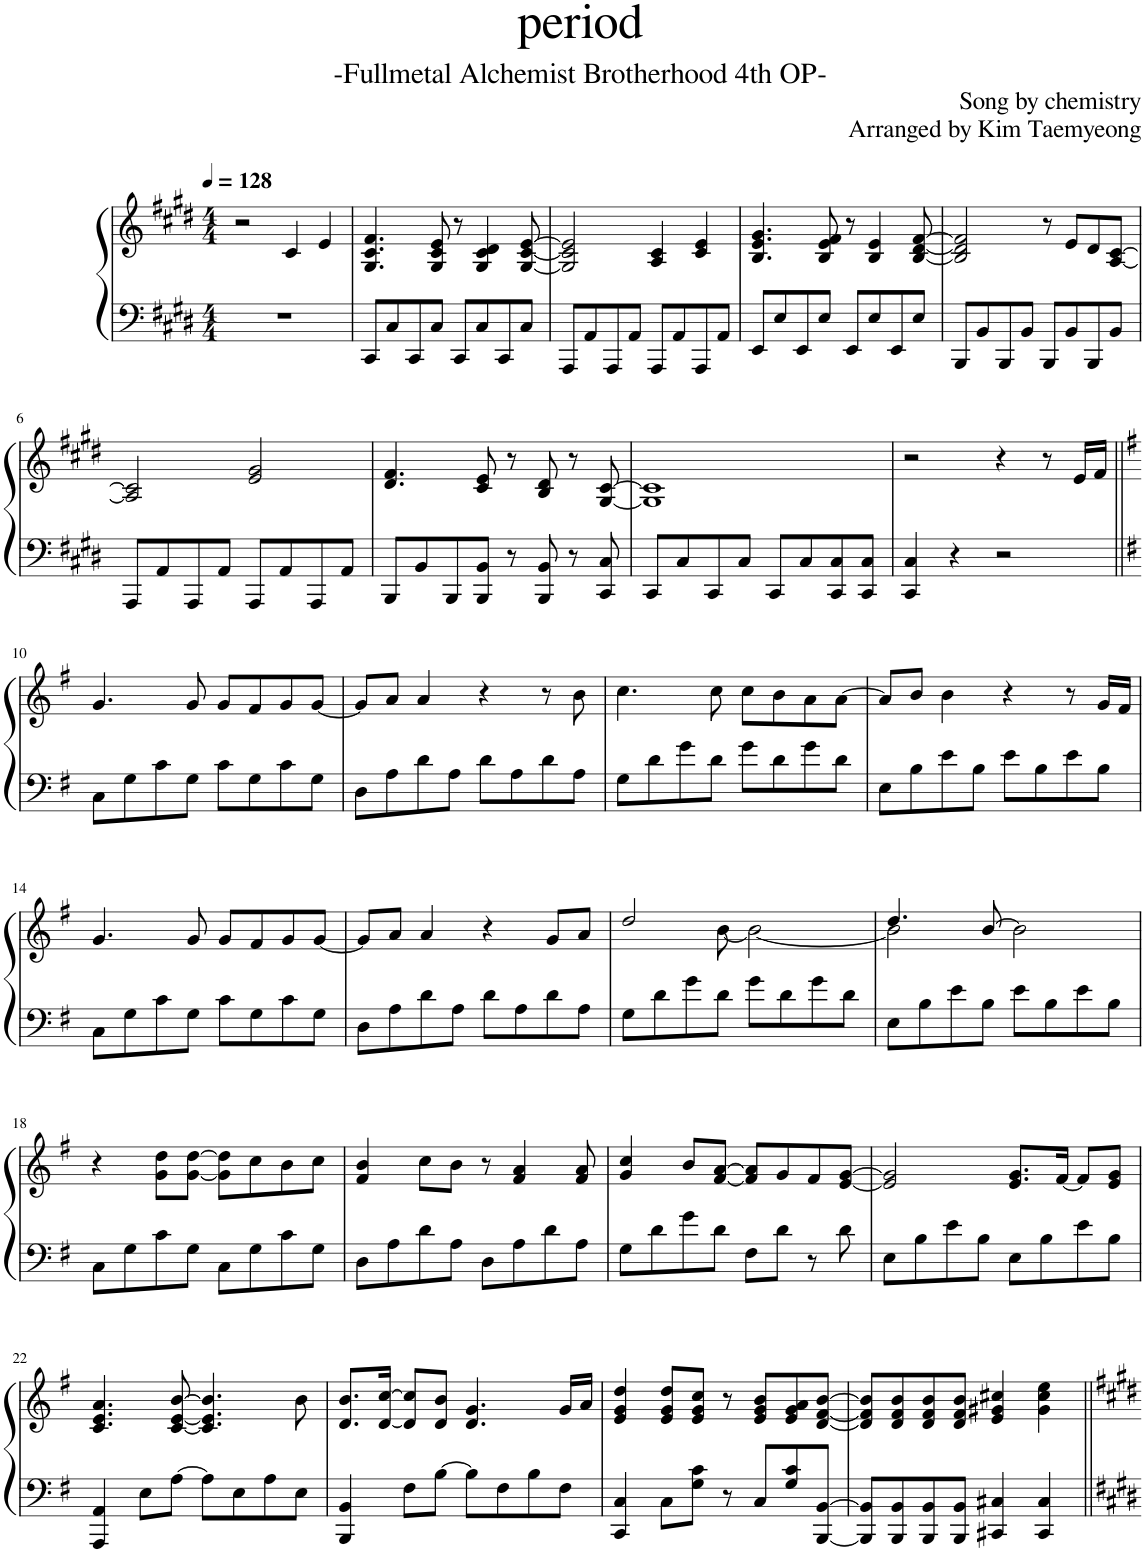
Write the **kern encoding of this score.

**kern	**kern
*part1	*part1
*staff2	*staff1
*I"피아노 , RH	*
*clefF4	*clefG2
*k[f#c#g#d#]	*k[f#c#g#d#]
*M4/4	*M4/4
*MM128	*MM128
=1	=1
1r	2r
.	4c#/
.	4e/
=2	=2
8CC#/L	4.G#/ 4.c#/ 4.f#/
8C#/	.
8CC#/	.
8C#/J	8G#/ 8c#/ 8e/
8CC#/L	8r
8C#/	4G#/ 4c#/ 4d#/
8CC#/	.
8C#/J	[8G#/ [8c#/ [8e/
=3	=3
8AAA/L	2G#/] 2c#/] 2e/]
8AA/	.
8AAA/	.
8AA/J	.
8AAA/L	4A/ 4c#/
8AA/	.
8AAA/	4c#/ 4e/
8AA/J	.
=4	=4
8EE/L	4.B/ 4.e/ 4.g#/
8E/	.
8EE/	.
8E/J	8B/ 8e/ 8f#/
8EE/L	8r
8E/	4B/ 4e/
8EE/	.
8E/J	[8B/ [8d#/ [8f#/
=5	=5
8BBB/L	2B/] 2d#/] 2f#/]
8BB/	.
8BBB/	.
8BB/J	.
8BBB/L	8r
8BB/	8e/L
8BBB/	8d#/
8BB/J	[8A/ [8c#/J
!!LO:LB:g=z
=6	=6
8AAA/L	2A/] 2c#/]
8AA/	.
8AAA/	.
8AA/J	.
8AAA/L	2e/ 2g#/
8AA/	.
8AAA/	.
8AA/J	.
=7	=7
8BBB/L	4.d#/ 4.f#/
8BB/	.
8BBB/	.
8BBB/ 8BB/J	8c#/ 8e/
8r	8r
8BBB/ 8BB/	8B/ 8d#/
8r	8r
8CC#/ 8C#/	[8G#/ [8c#/
=8	=8
8CC#/L	1G#] 1c#]
8C#/	.
8CC#/	.
8C#/J	.
8CC#/L	.
8C#/	.
8CC#/ 8C#/	.
8CC#/ 8C#/J	.
=9	=9
4CC#/ 4C#/	2r
4r	.
2r	4r
.	8r
.	16e/LL
.	16f#/JJ
!!LO:LB:g=z
=10||	=10||
*k[f#]	*k[f#]
8C\L	4.g/
8G\	.
8c\	.
8G\J	8g/
8c\L	8g/L
8G\	8f#/
8c\	8g/
8G\J	[8g/J
=11	=11
8D\L	8g/L]
8A\	8a/J
8d\	4a/
8A\J	.
8d\L	4r
8A\	.
8d\	8r
8A\J	8b\
=12	=12
8G\L	4.cc\
8d\	.
8g\	.
8d\J	8cc\
8g\L	8cc\L
8d\	8b\
8g\	8a\
8d\J	[8a\J
=13	=13
8E\L	8a/L]
8B\	8b/J
8e\	4b\
8B\J	.
8e\L	4r
8B\	.
8e\	8r
8B\J	16g/LL
.	16f#/JJ
!!LO:LB:g=z
=14	=14
8C\L	4.g/
8G\	.
8c\	.
8G\J	8g/
8c\L	8g/L
8G\	8f#/
8c\	8g/
8G\J	[8g/J
=15	=15
8D\L	8g/L]
8A\	8a/J
8d\	4a/
8A\J	.
8d\L	4r
8A\	.
8d\	8g/L
8A\J	8a/J
=16	=16
*	*^
8G\L	2dd/	4.ryy
8d\	.	.
8g\	.	.
8d\J	.	[8b\
8g\L	2ryy	2b\_
8d\	.	.
8g\	.	.
8d\J	.	.
=17	=17	=17
8E\L	4.dd/	2b\]
8B\	.	.
8e\	.	.
8B\J	[8b/	.
8e\L	2b\]	2ryy
8B\	.	.
8e\	.	.
8B\J	.	.
*	*v	*v
!!LO:LB:g=z
=18	=18
8C\L	4r
8G\	.
8c\	8g\ 8dd\L
8G\J	[8g\ [8dd\J
8C\L	8g\] 8dd\]L
8G\	8cc\
8c\	8b\
8G\J	8cc\J
=19	=19
8D\L	4f#/ 4b/
8A\	.
8d\	8cc\L
8A\J	8b\J
8D\L	8r
8A\	4f#/ 4a/
8d\	.
8A\J	8f#/ 8a/
=20	=20
8G\L	4g/ 4cc/
8d\	.
8g\	8b/L
8d\J	[8f#/ [8a/J
8F#\L	8f#/] 8a/]L
8d\J	8g/
8r	8f#/
8d\	[8e/ [8g/J
=21	=21
8E\L	2e/] 2g/]
8B\	.
8e\	.
8B\J	.
8E\L	8.e/ 8.g/L
8B\	.
.	[16f#/Jk
8e\	8f#/L]
8B\J	8e/ 8g/J
!!LO:LB:g=z
=22	=22
4AAA/ 4AA/	4.c/ 4.e/ 4.a/
8E\L	.
[8A\J	[8c/ [8e/ [8b/
8A\L]	4.c/] 4.e/] 4.b/]
8E\	.
8A\	.
8E\J	8b\
=23	=23
4BBB/ 4BB/	8.d/ 8.b/L
.	[16d/ [16cc/Jk
8F#\L	8d/] 8cc/]L
[8B\J	8d/ 8b/J
8B\L]	4.d/ 4.g/
8F#\	.
8B\	.
8F#\J	16g/LL
.	16a/JJ
=24	=24
4CC/ 4C/	4e/ 4g/ 4dd/
8C\L	8e/ 8g/ 8dd/L
8G\ 8c\J	8e/ 8g/ 8cc/J
8r	8r
8C/L	8e/ 8g/ 8b/L
8G/ 8c/	8e/ 8g/ 8a/
[8BBB/ [8BB/J	[8d/ [8f#/ [8b/J
=25	=25
8BBB/] 8BB/]L	8d/] 8f#/] 8b/]L
8BBB/ 8BB/	8d/ 8f#/ 8b/
8BBB/ 8BB/	8d/ 8f#/ 8b/
8BBB/ 8BB/J	8d/ 8f#/ 8b/J
4CC#X/ 4C#X/	4e/ 4g#X/ 4cc#X/
4CC#/ 4C#/	4g#\ 4cc#\ 4ee\
=||	=||
*-	*-
